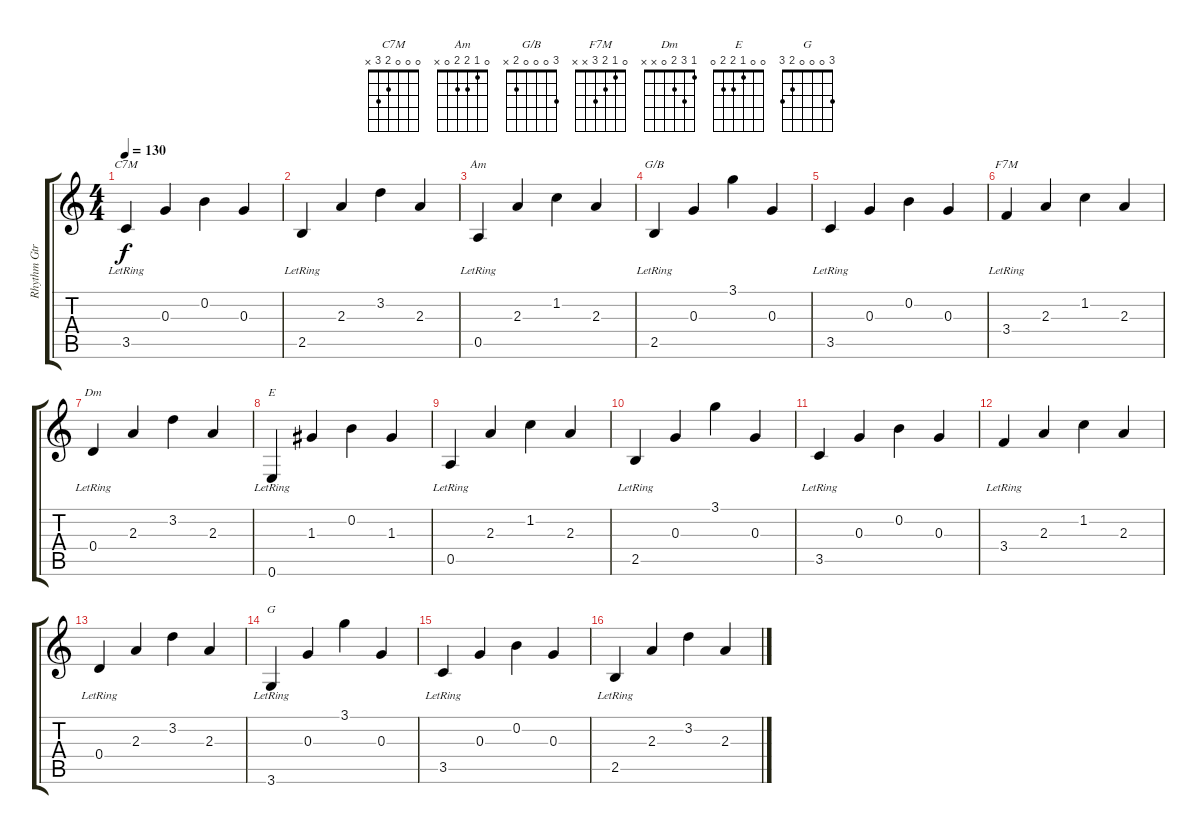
\track ("Rhythm Gtr. 1" "Rhythm Gtr") {instrument electricguitarjazz}
\staff {score tabs}
\tuning (E4 B3 G3 D3 A2 E2) {hide}
\chord ("C7M" 0 0 0 2 3 x)
\chord ("Am" 0 1 2 2 0 x)
\chord ("G/B" 3 0 0 0 2 x)
\chord ("F7M" 0 1 2 3 x x)
\chord ("Dm" 1 3 2 0 x x)
\chord ("E" 0 0 1 2 2 0)
\chord ("G" 3 0 0 0 2 3)
\ts (4 4)
\tempo 130
\clef g2
\ks c
3.5{lr}.4{ch "C7M" dy f} 0.3.4 0.2.4 0.3.4 |
2.5{lr}.4 2.3.4 3.2.4 2.3.4 |
0.5{lr}.4{ch "Am"} 2.3.4 1.2.4 2.3.4 |
2.5{lr}.4{ch "G/B"} 0.3.4 3.1.4 0.3.4 |
3.5{lr}.4 0.3.4 0.2.4 0.3.4 |
3.4{lr}.4{ch "F7M"} 2.3.4 1.2.4 2.3.4 |
0.4{lr}.4{ch "Dm"} 2.3.4 3.2.4 2.3.4 |
0.6{lr}.4{ch "E"} 1.3.4 0.2.4 1.3.4 |
0.5{lr}.4 2.3.4 1.2.4 2.3.4 |
2.5{lr}.4 0.3.4 3.1.4 0.3.4 |
3.5{lr}.4 0.3.4 0.2.4 0.3.4 |
3.4{lr}.4 2.3.4 1.2.4 2.3.4 |
0.4{lr}.4 2.3.4 3.2.4 2.3.4 |
3.6{lr}.4{ch "G"} 0.3.4 3.1.4 0.3.4 |
3.5{lr}.4 0.3.4 0.2.4 0.3.4 |
2.5{lr}.4 2.3.4 3.2.4 2.3.4
